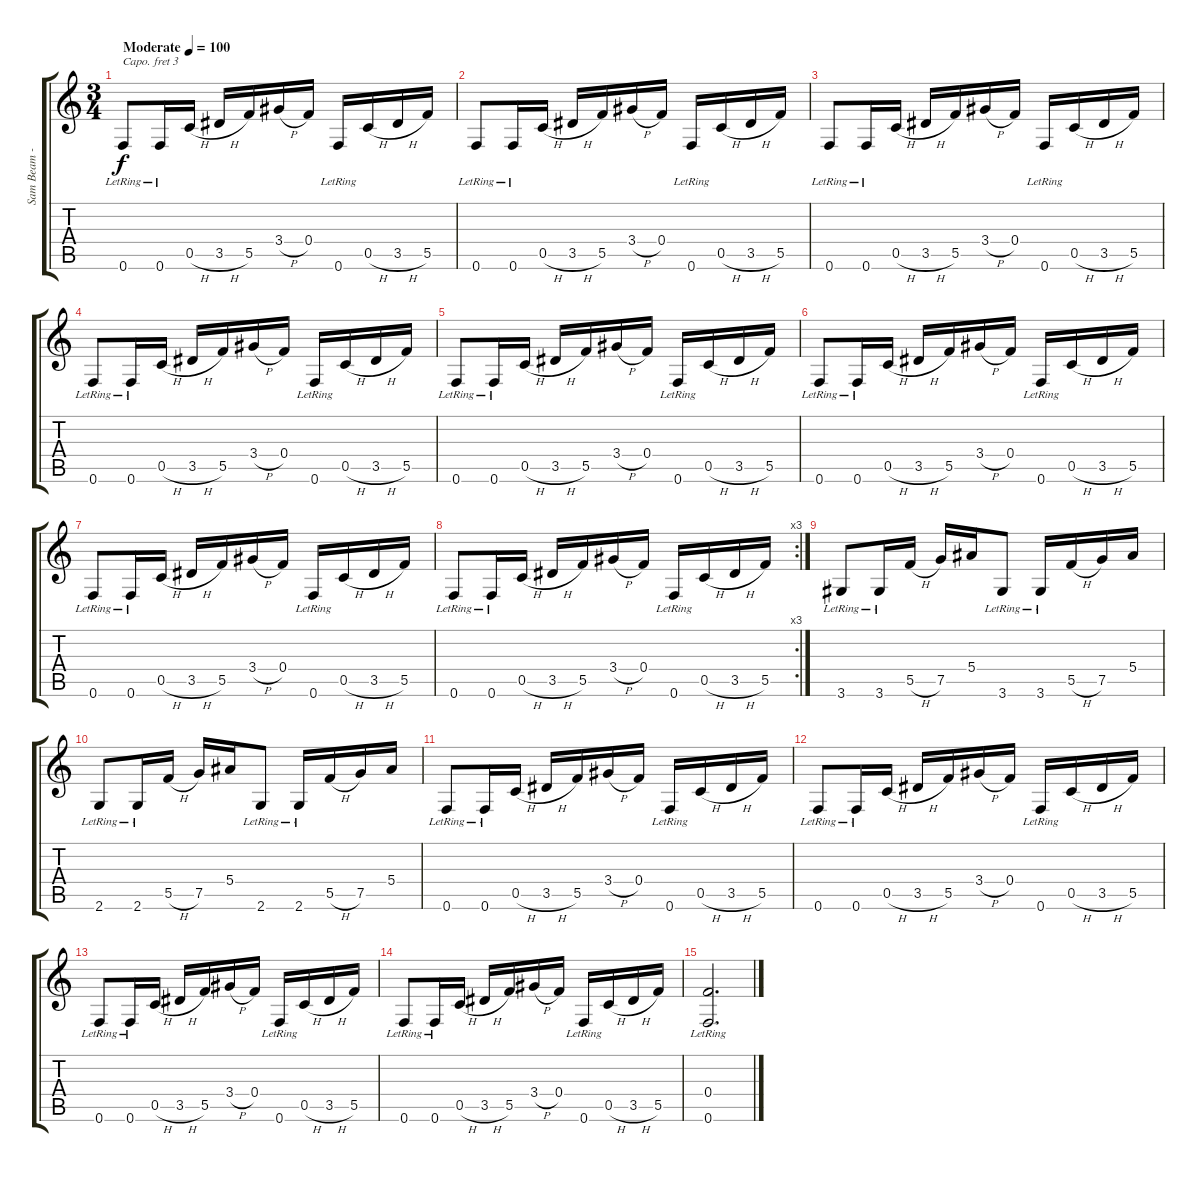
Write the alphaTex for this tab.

\track ("Sam Beam - Electro Acoustic Guitar" "Sam Beam -") {instrument acousticguitarsteel}
\staff {score tabs}
\capo 3
\tuning (E4 B3 G3 D3 A2 D2) {hide}
\ts (3 4)
\tempo (100 "Moderate")
\clef g2
\ks c
0.6{lr}.8{dy f instrument acousticguitarsteel} 0.6{lr}.16 0.5{h}.16 3.5{h}.16 5.5.16 3.4{h}.16 0.4.16 0.6{lr}.16 0.5{h}.16 3.5{h}.16 5.5.16 |
0.6{lr}.8 0.6{lr}.16 0.5{h}.16 3.5{h}.16 5.5.16 3.4{h}.16 0.4.16 0.6{lr}.16 0.5{h}.16 3.5{h}.16 5.5.16 |
0.6{lr}.8 0.6{lr}.16 0.5{h}.16 3.5{h}.16 5.5.16 3.4{h}.16 0.4.16 0.6{lr}.16 0.5{h}.16 3.5{h}.16 5.5.16 |
0.6{lr}.8 0.6{lr}.16 0.5{h}.16 3.5{h}.16 5.5.16 3.4{h}.16 0.4.16 0.6{lr}.16 0.5{h}.16 3.5{h}.16 5.5.16 |
0.6{lr}.8 0.6{lr}.16 0.5{h}.16 3.5{h}.16 5.5.16 3.4{h}.16 0.4.16 0.6{lr}.16 0.5{h}.16 3.5{h}.16 5.5.16 |
0.6{lr}.8 0.6{lr}.16 0.5{h}.16 3.5{h}.16 5.5.16 3.4{h}.16 0.4.16 0.6{lr}.16 0.5{h}.16 3.5{h}.16 5.5.16 |
0.6{lr}.8 0.6{lr}.16 0.5{h}.16 3.5{h}.16 5.5.16 3.4{h}.16 0.4.16 0.6{lr}.16 0.5{h}.16 3.5{h}.16 5.5.16 |
\rc 3
0.6{lr}.8 0.6{lr}.16 0.5{h}.16 3.5{h}.16 5.5.16 3.4{h}.16 0.4.16 0.6{lr}.16 0.5{h}.16 3.5{h}.16 5.5.16 |
3.6{lr}.8 3.6{lr}.16 5.5{h}.16 7.5.16 5.4.16 3.6{lr}.8 3.6{lr}.16 5.5{h}.16 7.5.16 5.4.16 |
2.6{lr}.8 2.6{lr}.16 5.5{h}.16 7.5.16 5.4.16 2.6{lr}.8 2.6{lr}.16 5.5{h}.16 7.5.16 5.4.16 |
0.6{lr}.8 0.6{lr}.16 0.5{h}.16 3.5{h}.16 5.5.16 3.4{h}.16 0.4.16 0.6{lr}.16 0.5{h}.16 3.5{h}.16 5.5.16 |
0.6{lr}.8 0.6{lr}.16 0.5{h}.16 3.5{h}.16 5.5.16 3.4{h}.16 0.4.16 0.6{lr}.16 0.5{h}.16 3.5{h}.16 5.5.16 |
0.6{lr}.8 0.6{lr}.16 0.5{h}.16 3.5{h}.16 5.5.16 3.4{h}.16 0.4.16 0.6{lr}.16 0.5{h}.16 3.5{h}.16 5.5.16 |
0.6{lr}.8 0.6{lr}.16 0.5{h}.16 3.5{h}.16 5.5.16 3.4{h}.16 0.4.16 0.6{lr}.16 0.5{h}.16 3.5{h}.16 5.5.16 |
(0.4{lr} 0.6{lr}).2{d}
